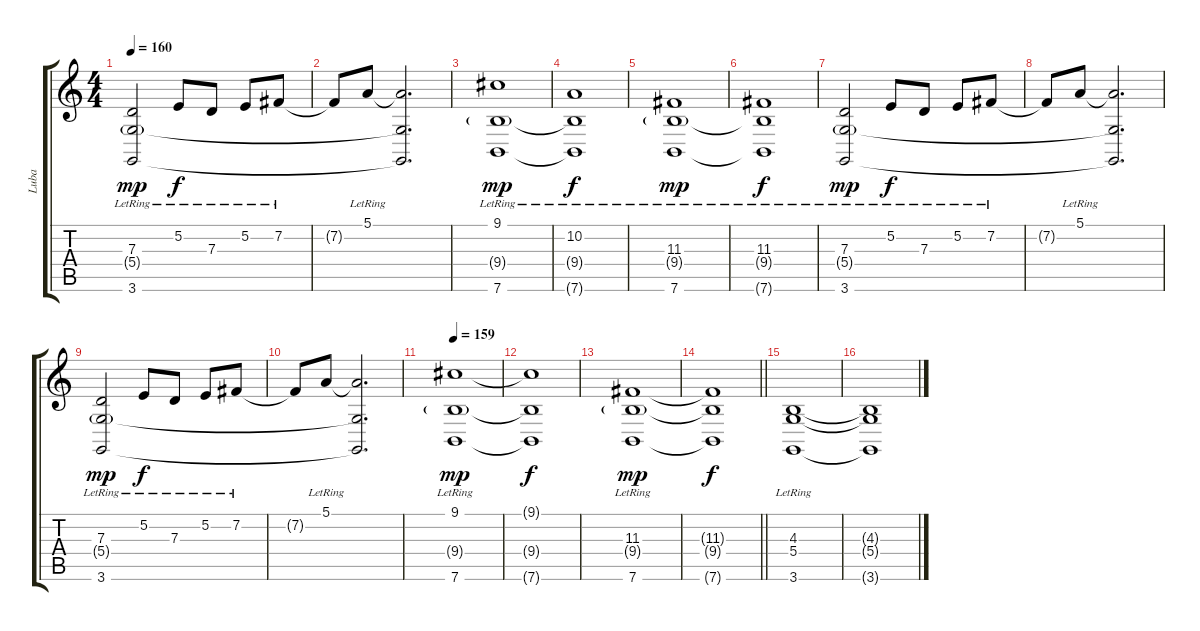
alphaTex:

\track ("Luba" "Luba") {instrument synthstrings1}
\staff {score tabs}
\tuning (E4 B3 G3 D3 A2 E2) {hide}
\ts (4 4)
\tempo 160
\clef g2
\ks c
(7.3{lr} 5.4{g lr} 3.6{lr}).2{dy mp} 5.2{lr}.8{dy f} 7.3{lr}.8 5.2{lr}.8 7.2{lr}.8 |
7.2{t}.8 5.1{lr}.8 (5.1{t} 5.4{t} 3.6{t}).2{d} |
(9.1{lr} 9.4{g lr} 7.6{lr}).1{dy mp} |
(10.2{lr} 9.4{t} 7.6{t}).1{dy f} |
(11.3{lr} 9.4{g lr} 7.6{lr}).1{dy mp} |
(11.3{lr} 9.4{t} 7.6{t}).1{dy f} |
(7.3{lr} 5.4{g lr} 3.6{lr}).2{dy mp} 5.2{lr}.8{dy f} 7.3{lr}.8 5.2{lr}.8 7.2{lr}.8 |
7.2{t}.8 5.1{lr}.8 (5.1{t} 5.4{t} 3.6{t}).2{d} |
(7.3{lr} 5.4{g lr} 3.6{lr}).2{dy mp} 5.2{lr}.8{dy f} 7.3{lr}.8 5.2{lr}.8 7.2{lr}.8 |
7.2{t}.8 5.1{lr}.8 (5.1{t} 5.4{t} 3.6{t}).2{d} |
\tempo 159
(9.1{lr} 9.4{g lr} 7.6{lr}).1{dy mp} |
(9.1{t} 9.4{t} 7.6{t}).1{dy f} |
(11.3{lr} 9.4{g lr} 7.6{lr}).1{dy mp} |
\barLineRight lightlight
(11.3{t} 9.4{t} 7.6{t}).1{dy f} |
\section ("" "")
(4.3{lr} 5.4{lr} 3.6{lr}).1 |
(4.3{t} 5.4{t} 3.6{t}).1
